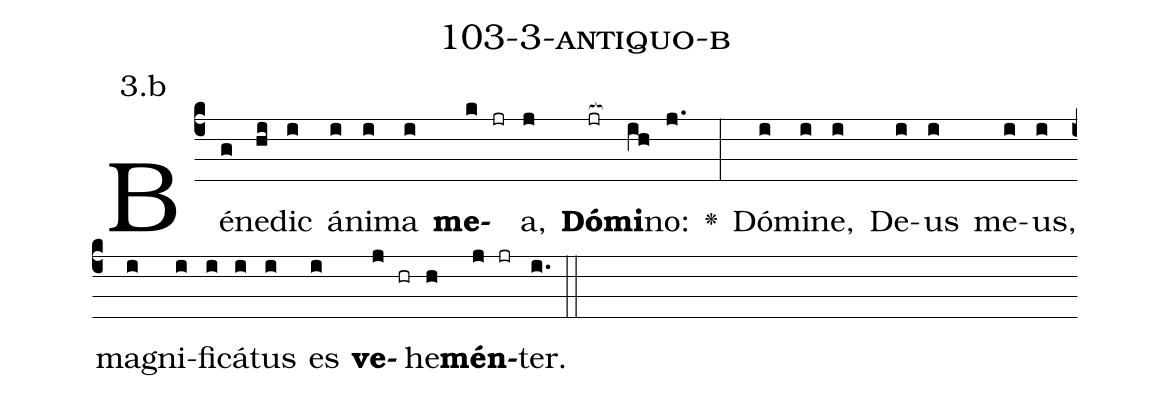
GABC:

name: 103-3-antiquo-b;
annotation: 3.b;
%%
(c4)Bé(g)ne(hi)dic(i) á(i)ni(i)ma(i) <b>me</b>(k jr)a,(j) <b>Dó</b>(jr[ocb:1{])<b>mi</b>(ih[ocb:0}])no:(j.) <v>\greheightstar</v>(:) Dó(i)mi(i)ne,(i) De(i)us(i) me(i)us,(i) ma(i)gni(i)fi(i)cá(i)tus(i) es(i) <b>ve</b>(j hr)he(h)<b>mén</b>(j jr)ter.(i.) (::)


%E(i) u(i) o(j) u(h) a(j) e.(i.) (::)
